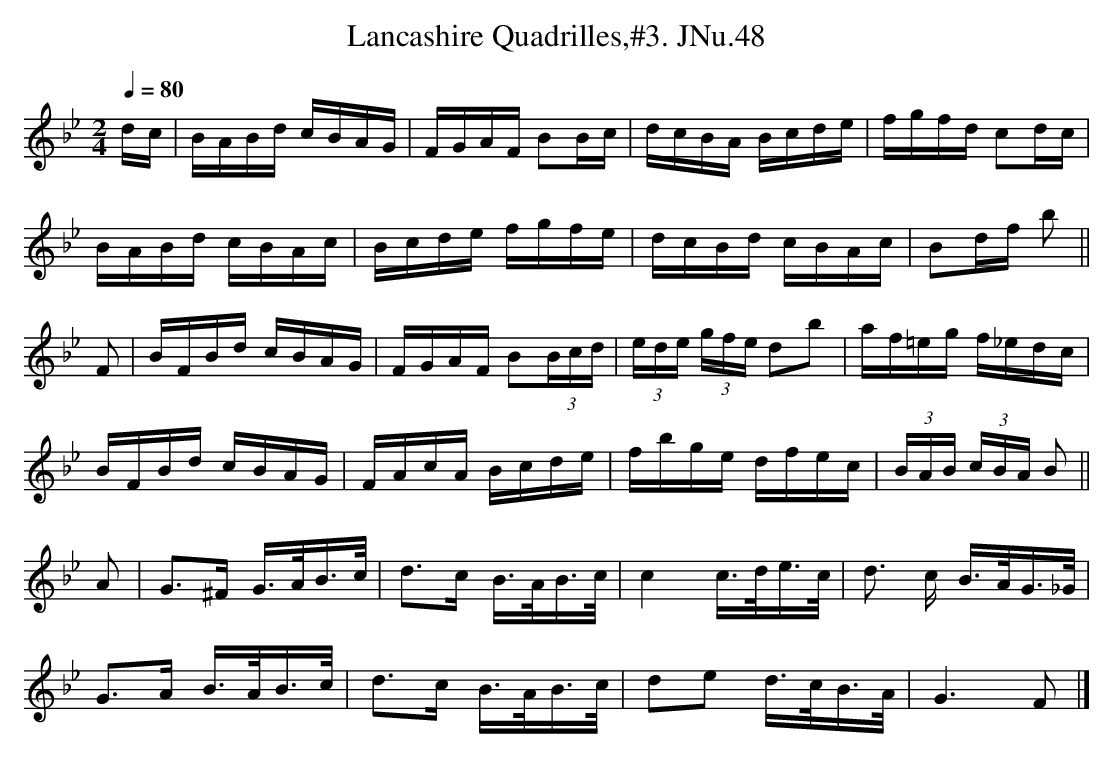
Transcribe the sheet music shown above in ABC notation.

X:1
T:Lancashire Quadrilles,#3. JNu.48
M:2/4
L:1/16
Q:1/4=80
K:Bb
dc|BABd cBAG|FGAF B2Bc|dcBA Bcde|fgfd c2dc|
BABd cBAc|Bcde fgfe|dcBd cBAc|B2df b2||
F2|BFBd cBAG|FGAF B2(3Bcd|(3ede (3gfe d2b2|af=eg f_edc|
BFBd cBAG|FAcA Bcde|fbge dfec|(3BAB (3cBA B2||
A2|G3^F G>AB>c|d3c B>AB>c|c4 c>de>c|d3 c B>AG>_G|
G3A B>AB>c|d3c B>AB>c|d2e2 d>cB>A|G6F2|]
